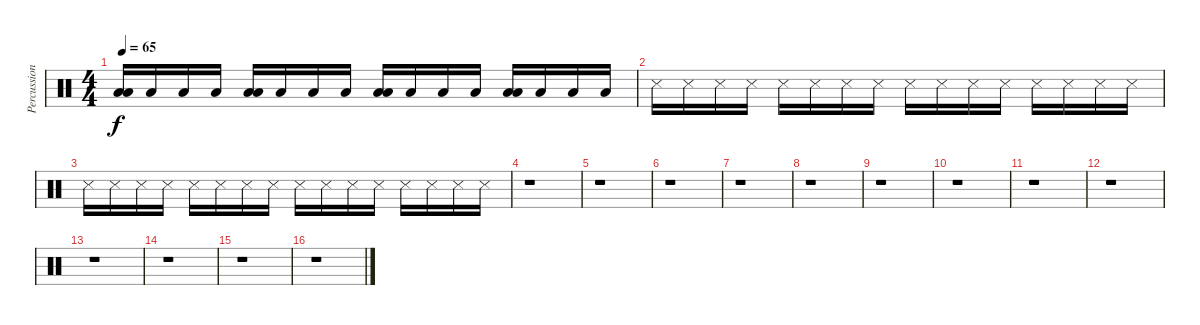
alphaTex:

\track ("Percussion" "Percussion") {instrument percussion}
\staff {score}
\articulation defaults
\ts (4 4)
\tempo 65
\clef neutral
\ks c
("Low Floor Tom (hit)" "Low Tom (hit)").16{dy f} "Low Tom (hit)".16 "Low Tom (hit)".16 "Low Tom (hit)".16 ("Low Floor Tom (hit)" "Low Tom (hit)").16 "Low Tom (hit)".16 "Low Tom (hit)".16 "Low Tom (hit)".16 ("Low Floor Tom (hit)" "Low Tom (hit)").16 "Low Tom (hit)".16 "Low Tom (hit)".16 "Low Tom (hit)".16 ("Low Floor Tom (hit)" "Low Tom (hit)").16 "Low Tom (hit)".16 "Low Tom (hit)".16 "Low Tom (hit)".16 |
"Metronome (hit)".16 "Metronome (hit)".16 "Metronome (hit)".16 "Metronome (hit)".16 "Metronome (hit)".16 "Metronome (hit)".16 "Metronome (hit)".16 "Metronome (hit)".16 "Metronome (hit)".16 "Metronome (hit)".16 "Metronome (hit)".16 "Metronome (hit)".16 "Metronome (hit)".16 "Metronome (hit)".16 "Metronome (hit)".16 "Metronome (hit)".16 |
"Metronome (hit)".16 "Metronome (hit)".16 "Metronome (hit)".16 "Metronome (hit)".16 "Metronome (hit)".16 "Metronome (hit)".16 "Metronome (hit)".16 "Metronome (hit)".16 "Metronome (hit)".16 "Metronome (hit)".16 "Metronome (hit)".16 "Metronome (hit)".16 "Metronome (hit)".16 "Metronome (hit)".16 "Metronome (hit)".16 "Metronome (hit)".16 |
r.1 |
r.1 |
r.1 |
r.1 |
r.1 |
r.1 |
r.1 |
r.1 |
r.1 |
r.1 |
r.1 |
r.1 |
r.1
